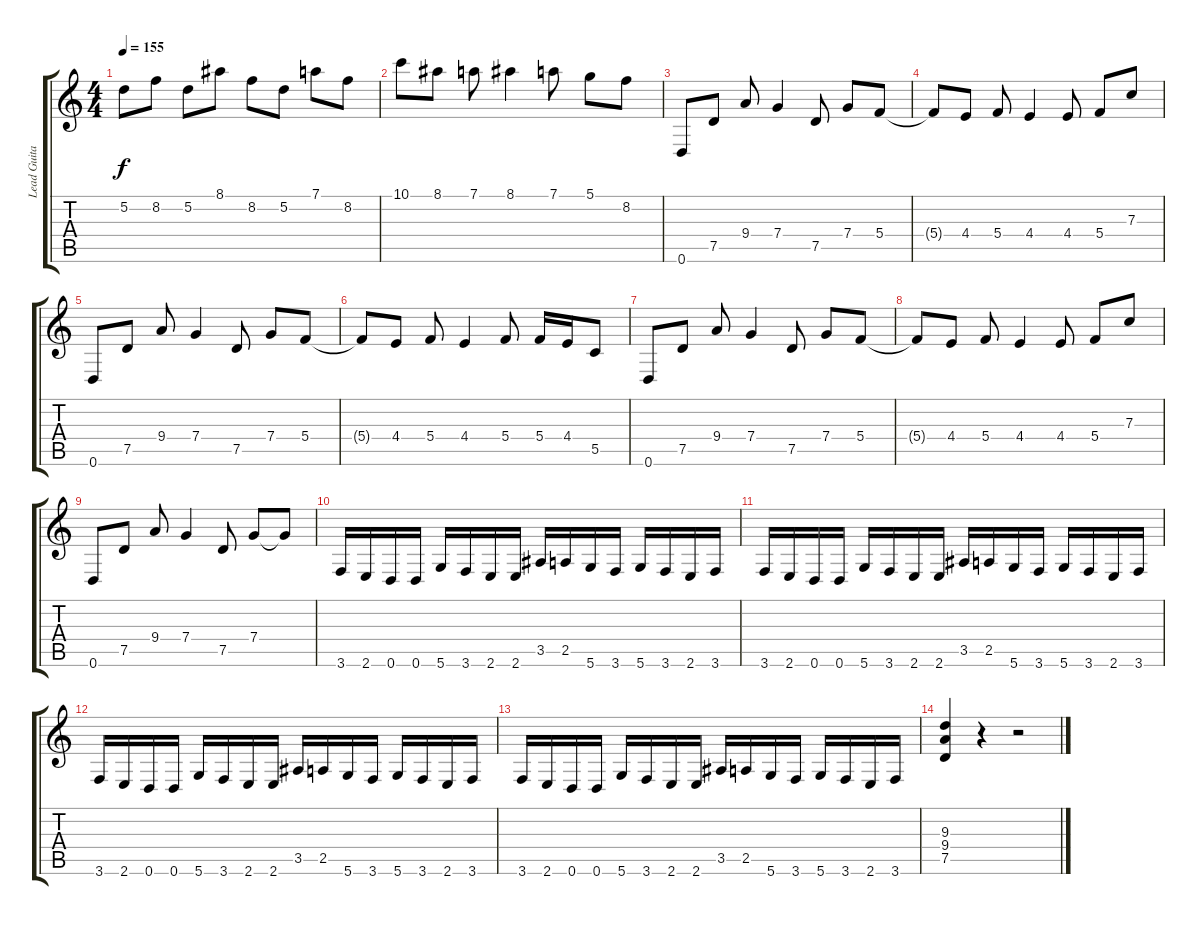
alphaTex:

\track ("Lead Guitar (Sami Yli-Sirnio)" "Lead Guita") {instrument distortionguitar}
\staff {score tabs}
\tuning (D4 A3 F3 C3 G2 D2) {hide}
\ts (4 4)
\tempo 155
\clef g2
\ks c
5.2.8{dy f} 8.2.8 5.2.8 8.1.8 8.2.8 5.2.8 7.1.8 8.2.8 |
10.1.8 8.1.8 7.1.8 8.1.4 7.1.8 5.1.8 8.2.8 |
0.6.8 7.5.8 9.4.8 7.4.4 7.5.8 7.4.8 5.4.8 |
5.4{t}.8 4.4.8 5.4.8 4.4.4 4.4.8 5.4.8 7.3.8 |
0.6.8 7.5.8 9.4.8 7.4.4 7.5.8 7.4.8 5.4.8 |
5.4{t}.8 4.4.8 5.4.8 4.4.4 5.4.8 5.4.16 4.4.16 5.5.8 |
0.6.8 7.5.8 9.4.8 7.4.4 7.5.8 7.4.8 5.4.8 |
5.4{t}.8 4.4.8 5.4.8 4.4.4 4.4.8 5.4.8 7.3.8 |
0.6.8 7.5.8 9.4.8 7.4.4 7.5.8 7.4.8 7.4{t}.8 |
3.6.16 2.6.16 0.6.16 0.6.16 5.6.16 3.6.16 2.6.16 2.6.16 3.5.16 2.5.16 5.6.16 3.6.16 5.6.16 3.6.16 2.6.16 3.6.16 |
3.6.16 2.6.16 0.6.16 0.6.16 5.6.16 3.6.16 2.6.16 2.6.16 3.5.16 2.5.16 5.6.16 3.6.16 5.6.16 3.6.16 2.6.16 3.6.16 |
3.6.16 2.6.16 0.6.16 0.6.16 5.6.16 3.6.16 2.6.16 2.6.16 3.5.16 2.5.16 5.6.16 3.6.16 5.6.16 3.6.16 2.6.16 3.6.16 |
3.6.16 2.6.16 0.6.16 0.6.16 5.6.16 3.6.16 2.6.16 2.6.16 3.5.16 2.5.16 5.6.16 3.6.16 5.6.16 3.6.16 2.6.16 3.6.16 |
(9.3 9.4 7.5).4 r.4 r.2
